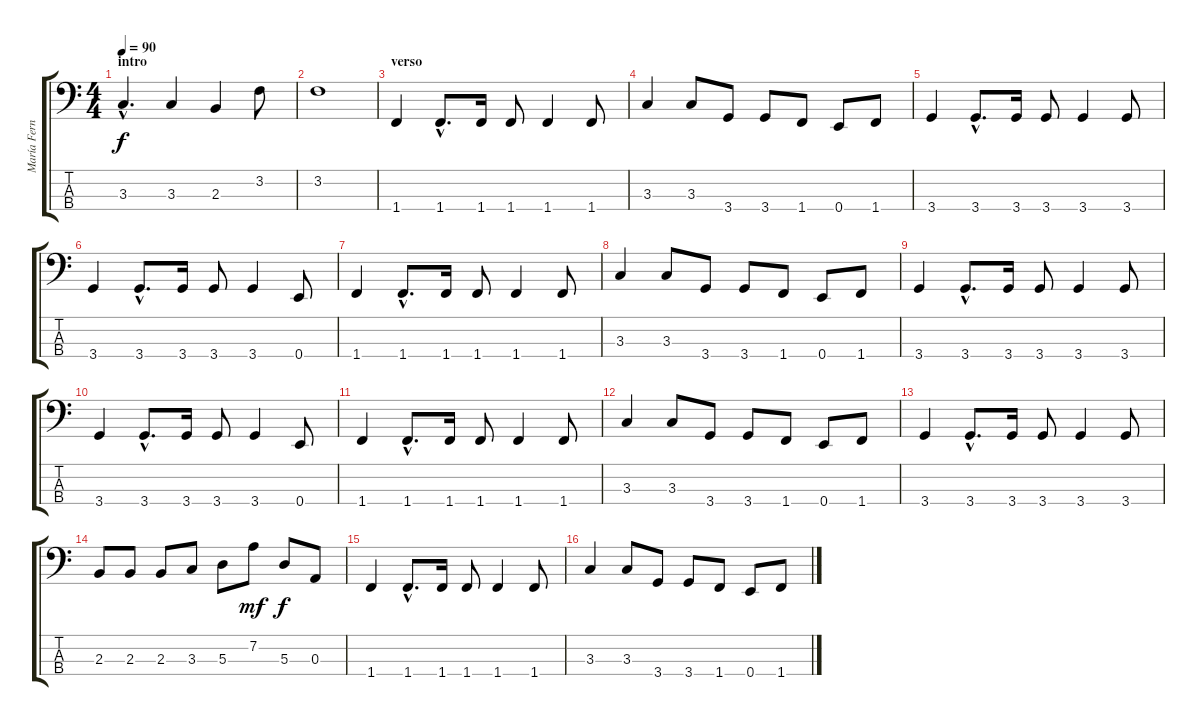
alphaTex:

\track ("María Fernanda (bajo)" "María Fern") {instrument electricbassfinger}
\staff {score tabs}
\tuning (G2 D2 A1 E1) {hide}
\ts (4 4)
\section ("" "intro")
\tempo 90
\clef f4
\ks c
3.3{hac}.4{d dy f instrument electricbassfinger} 3.3.4 2.3.4 3.2.8 |
3.2.1 |
\section ("" "verso")
1.4.4 1.4{hac}.8{d} 1.4.16 1.4.8 1.4.4 1.4.8 |
3.3.4 3.3.8 3.4.8 3.4.8 1.4.8 0.4.8 1.4.8 |
3.4.4 3.4{hac}.8{d} 3.4.16 3.4.8 3.4.4 3.4.8 |
3.4.4 3.4{hac}.8{d} 3.4.16 3.4.8 3.4.4 0.4.8 |
1.4.4 1.4{hac}.8{d} 1.4.16 1.4.8 1.4.4 1.4.8 |
3.3.4 3.3.8 3.4.8 3.4.8 1.4.8 0.4.8 1.4.8 |
3.4.4 3.4{hac}.8{d} 3.4.16 3.4.8 3.4.4 3.4.8 |
3.4.4 3.4{hac}.8{d} 3.4.16 3.4.8 3.4.4 0.4.8 |
1.4.4 1.4{hac}.8{d} 1.4.16 1.4.8 1.4.4 1.4.8 |
3.3.4 3.3.8 3.4.8 3.4.8 1.4.8 0.4.8 1.4.8 |
3.4.4 3.4{hac}.8{d} 3.4.16 3.4.8 3.4.4 3.4.8 |
2.3.8 2.3.8 2.3.8 3.3.8 5.3.8 7.2.8{dy mf} 5.3.8{dy f} 0.3.8 |
1.4.4 1.4{hac}.8{d} 1.4.16 1.4.8 1.4.4 1.4.8 |
3.3.4 3.3.8 3.4.8 3.4.8 1.4.8 0.4.8 1.4.8
